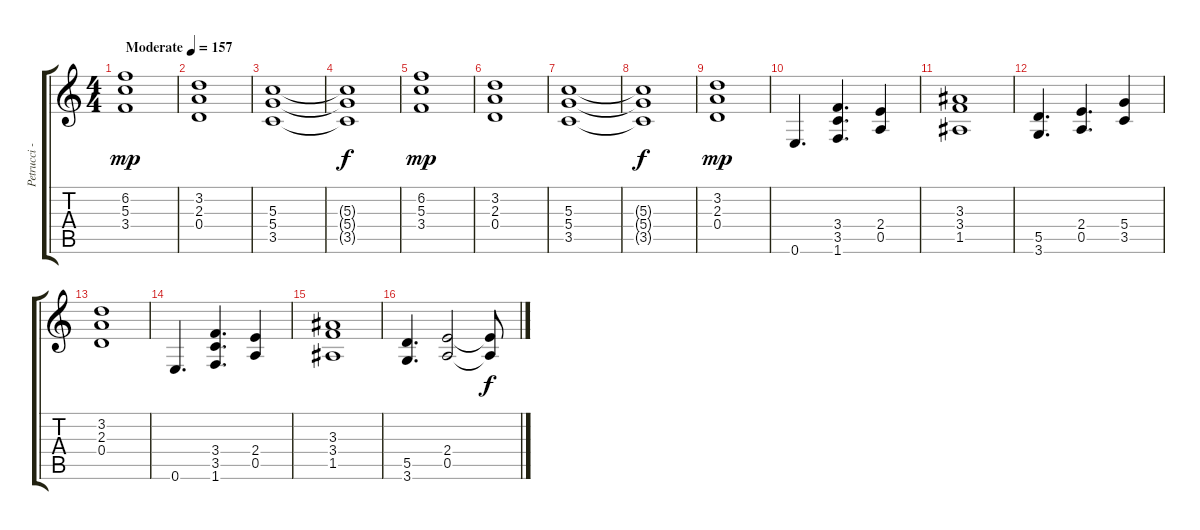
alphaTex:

\track ("Petrucci -  SoloGuitar" "Petrucci -") {instrument distortionguitar}
\staff {score tabs}
\tuning (E4 B3 G3 D3 A2 E2) {hide}
\ts (4 4)
\tempo (157 "Moderate")
\clef g2
\ks c
(6.2 5.3 3.4).1{dy mp instrument distortionguitar} |
(3.2 2.3 0.4).1 |
(5.3 5.4 3.5).1 |
(5.3{t} 5.4{t} 3.5{t}).1{dy f} |
(6.2 5.3 3.4).1{dy mp} |
(3.2 2.3 0.4).1 |
(5.3 5.4 3.5).1 |
(5.3{t} 5.4{t} 3.5{t}).1{dy f} |
(3.2 2.3 0.4).1{dy mp} |
0.6.4{d} (3.4 3.5 1.6).4{d} (2.4 0.5).4 |
(3.3 3.4 1.5).1 |
(5.5 3.6).4{d} (2.4 0.5).4{d} (5.4 3.5).4 |
(3.2 2.3 0.4).1 |
0.6.4{d} (3.4 3.5 1.6).4{d} (2.4 0.5).4 |
(3.3 3.4 1.5).1 |
(5.5 3.6).4{d} (2.4 0.5).2 (2.4{t} 0.5{t}).8{dy f}
